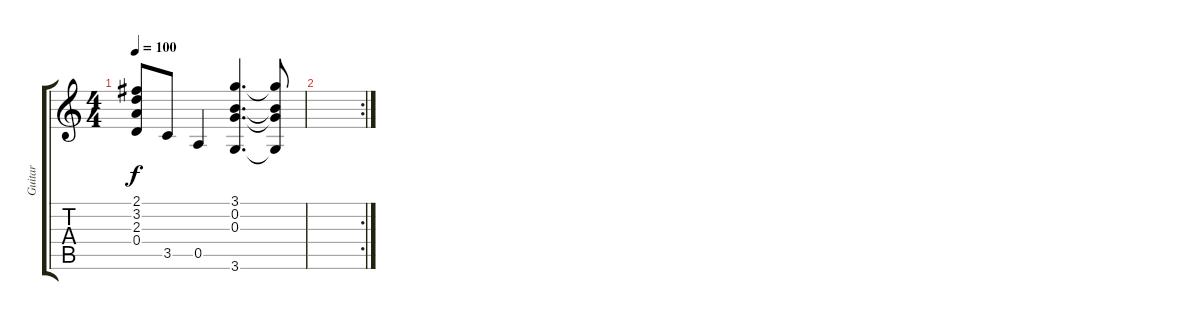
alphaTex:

\track ("Guitar" "Guitar") {instrument acousticguitarnylon}
\staff {score tabs}
\tuning (E4 B3 G3 D3 A2 E2) {hide}
\ts (4 4)
\tempo 100
\clef g2
\ks c
(2.1{t} 3.2{t} 2.3{t} 0.4{t}).8{dy f} 3.5.8 0.5.4 (3.1 0.2 0.3 3.6).4{d} (3.1{t} 0.2{t} 0.3{t} 3.6{t}).8 |
\rc 2
